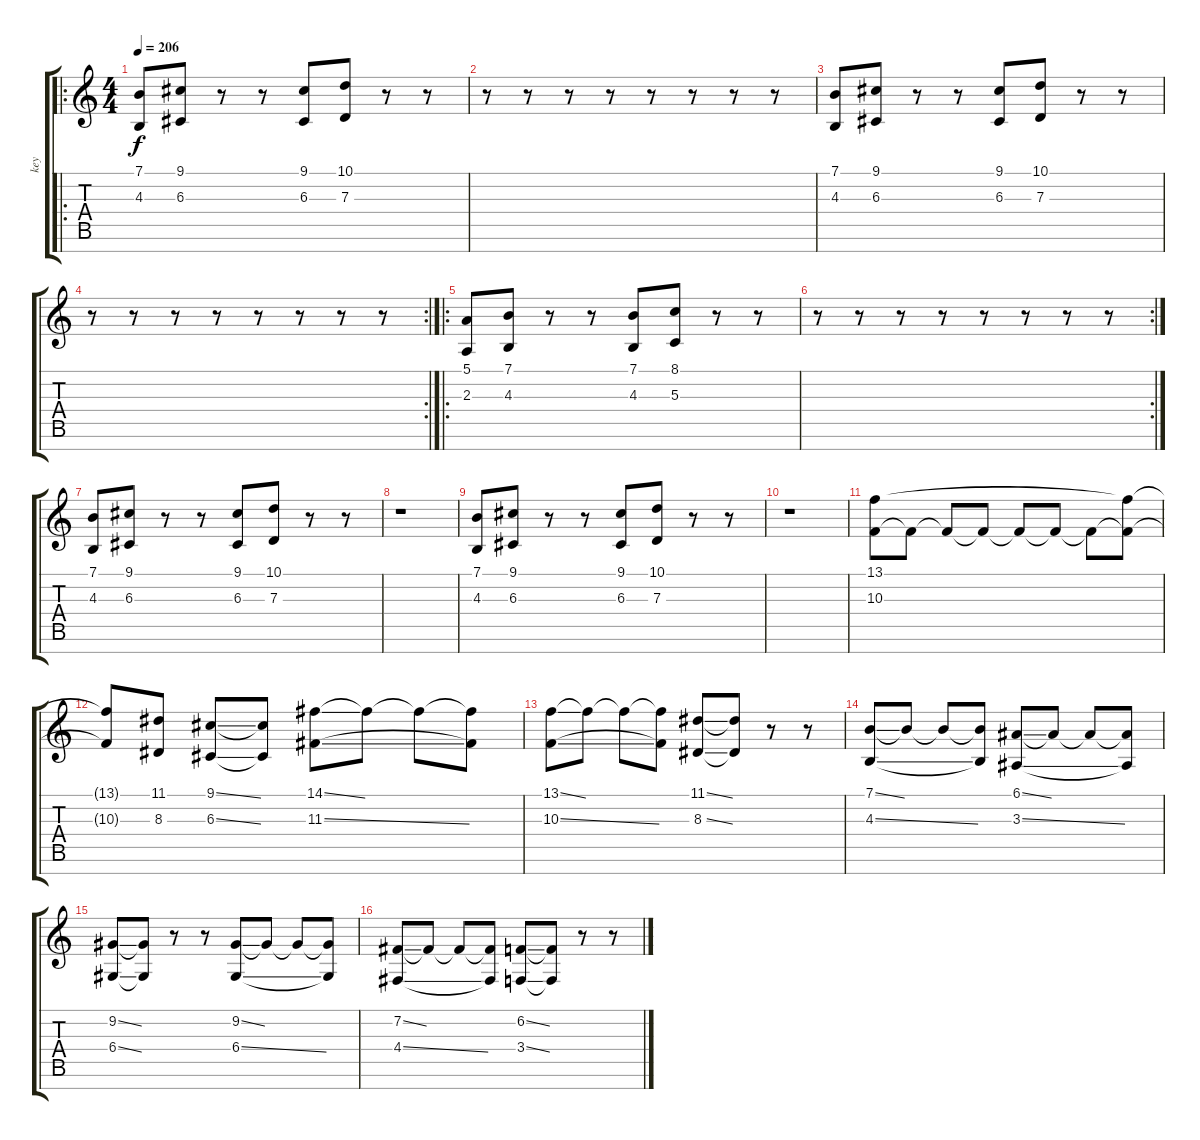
\track ("key" "key") {instrument lead2sawtooth}
\staff {score tabs}
\tuning (E4 B3 G3 D3 A2 E2 B1) {hide}
\ro
\ts (4 4)
\tempo 206
\clef g2
\ks c
(7.1 4.3).8{dy f} (9.1 6.3).8 r.8 r.8 (9.1 6.3).8 (10.1 7.3).8 r.8 r.8 |
r.8 r.8 r.8 r.8 r.8 r.8 r.8 r.8 |
(7.1 4.3).8 (9.1 6.3).8 r.8 r.8 (9.1 6.3).8 (10.1 7.3).8 r.8 r.8 |
\rc 2
r.8 r.8 r.8 r.8 r.8 r.8 r.8 r.8 |
\ro
(5.1 2.3).8 (7.1 4.3).8 r.8 r.8 (7.1 4.3).8 (8.1 5.3).8 r.8 r.8 |
\rc 2
r.8 r.8 r.8 r.8 r.8 r.8 r.8 r.8 |
(7.1 4.3).8 (9.1 6.3).8 r.8 r.8 (9.1 6.3).8 (10.1 7.3).8 r.8 r.8 |
r.1 |
(7.1 4.3).8 (9.1 6.3).8 r.8 r.8 (9.1 6.3).8 (10.1 7.3).8 r.8 r.8 |
r.1 |
(13.1 10.3).8{volume 7 instrument lead2sawtooth} 10.3{t}.8 10.3{t}.8 10.3{t}.8 10.3{t}.8 10.3{t}.8 10.3{t}.8 (13.1{t} 10.3{t}).8 |
(13.1{t} 10.3{t}).8 (11.1 8.3).8 (9.1{ss} 6.3{ss}).8 (9.1{t} 6.3{t}).8 (14.1{ss} 11.3{ss}).8 14.1{t}.8 14.1{t}.8 (14.1{t} 11.3{t}).8 |
(13.1{ss} 10.3{ss}).8 13.1{t}.8 13.1{t}.8 (13.1{t} 10.3{t}).8 (11.1{ss} 8.3{ss}).8 (11.1{t} 8.3{t}).8 r.8 r.8 |
(7.1{ss} 4.3{ss}).8 7.1{t}.8 7.1{t}.8 (7.1{t} 4.3{t}).8 (6.1{ss} 3.3{ss}).8 6.1{t}.8 6.1{t}.8 (6.1{t} 3.3{t}).8 |
(9.2{ss} 6.4{ss}).8 (9.2{t} 6.4{t}).8 r.8 r.8 (9.2{ss} 6.4{ss}).8 9.2{t}.8 9.2{t}.8 (9.2{t} 6.4{t}).8 |
(7.2{ss} 4.4{ss}).8 7.2{t}.8 7.2{t}.8 (7.2{t} 4.4{t}).8 (6.2{ss} 3.4{ss}).8 (6.2{t} 3.4{t}).8 r.8 r.8
